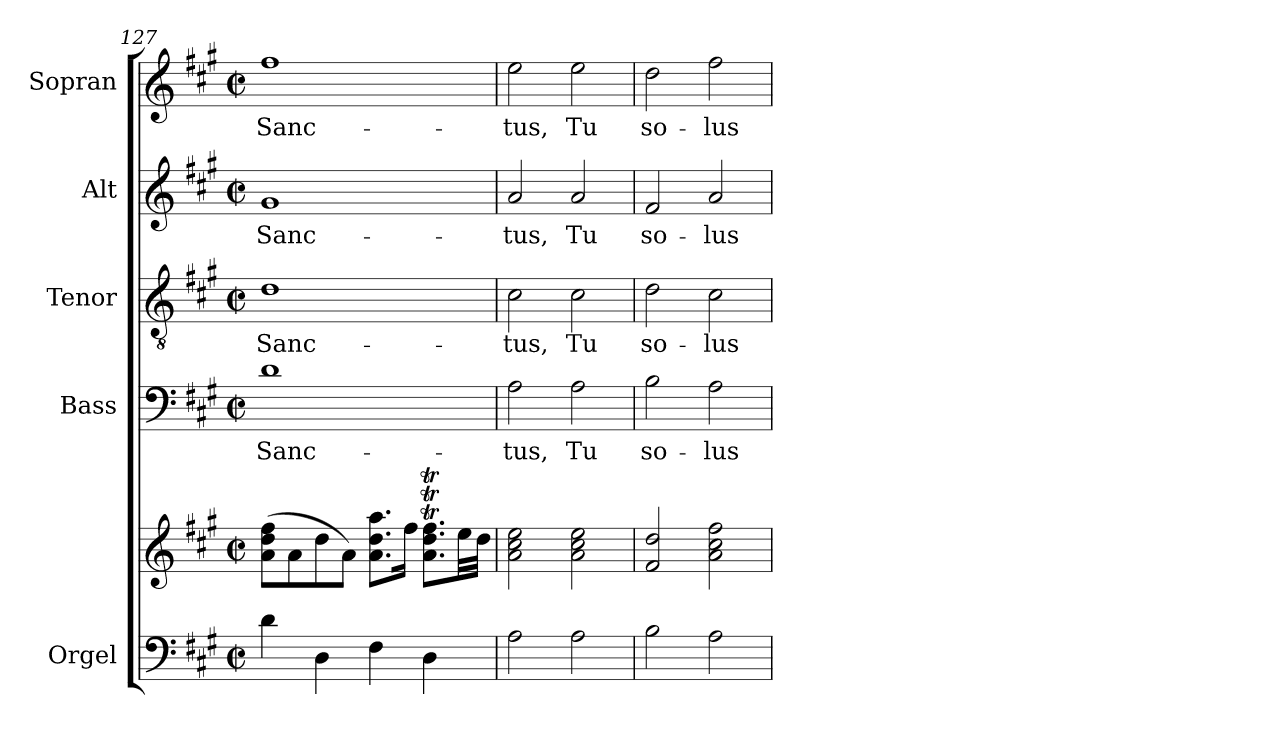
**kern	**kern	**kern	**text	**kern	**text	**kern	**text	**kern	**text
*part5	*part5	*part4	*part4	*part3	*part3	*part2	*part2	*part1	*part1
*staff6	*staff5	*staff4	*staff4	*staff3	*staff3	*staff2	*staff2	*staff1	*staff1
*I"Orgel	*	*I"Bass	*	*I"Tenor	*	*I"Alt	*	*I"Sopran	*
*I'Org.	*	*I'B.	*	*I'T.	*	*I'A.	*	*I'S.	*
*clefF4	*clefG2	*clefF4	*	*clefGv2	*	*clefG2	*	*clefG2	*
*k[f#c#g#]	*k[f#c#g#]	*k[f#c#g#]	*	*k[f#c#g#]	*	*k[f#c#g#]	*	*k[f#c#g#]	*
*A:	*A:	*A:	*	*A:	*	*A:	*	*A:	*
*M2/2	*M2/2	*M2/2	*	*M2/2	*	*M2/2	*	*M2/2	*
*met(c|)	*met(c|)	*met(c|)	*	*met(c|)	*	*met(c|)	*	*met(c|)	*
=127	=127	=127	=127	=127	=127	=127	=127	=127	=127
!	!	!	!LO:LY:b	!	!LO:LY:b	!	!LO:LY:b	!	!LO:LY:b
4d\	(>8a\ 8dd\ 8ff#\L	1d	Sanc-	1d	Sanc-	1g#	Sanc-	1ff#	Sanc-
.	8a\	.	.	.	.	.	.	.	.
4D\	8dd\	.	.	.	.	.	.	.	.
.	8a\J)	.	.	.	.	.	.	.	.
4F#\	8.a\ 8.dd\ 8.aa\L	.	.	.	.	.	.	.	.
.	16ff#\Jk	.	.	.	.	.	.	.	.
4D\	8.a\T 8.dd\T 8.ff#\TL	.	.	.	.	.	.	.	.
.	32ee\LL	.	.	.	.	.	.	.	.
.	32dd\JJJ	.	.	.	.	.	.	.	.
=128	=128	=128	=128	=128	=128	=128	=128	=128	=128
!	!	!	!LO:LY:b	!	!LO:LY:b	!	!LO:LY:b	!	!LO:LY:b
2A\	2a\ 2cc#\ 2ee\	2A\	-tus,	2c#\	-tus,	2a/	-tus,	2ee\	-tus,
!	!	!	!LO:LY:b	!	!LO:LY:b	!	!LO:LY:b	!	!LO:LY:b
2A\	2a\ 2cc#\ 2ee\	2A\	Tu	2c#\	Tu	2a/	Tu	2ee\	Tu
!!LO:PB:g=z
=129	=129	=129	=129	=129	=129	=129	=129	=129	=129
!	!	!	!LO:LY:b	!	!LO:LY:b	!	!LO:LY:b	!	!LO:LY:b
2B\	2f#/ 2dd/	2B\	so-	2d\	so-	2f#/	so-	2dd\	so-
!	!	!	!LO:LY:b	!	!LO:LY:b	!	!LO:LY:b	!	!LO:LY:b
2A\	2a\ 2cc#\ 2ff#\	2A\	-lus	2c#\	-lus	2a/	-lus	2ff#\	-lus
=	=	=	=	=	=	=	=	=	=
*-	*-	*-	*-	*-	*-	*-	*-	*-	*-
